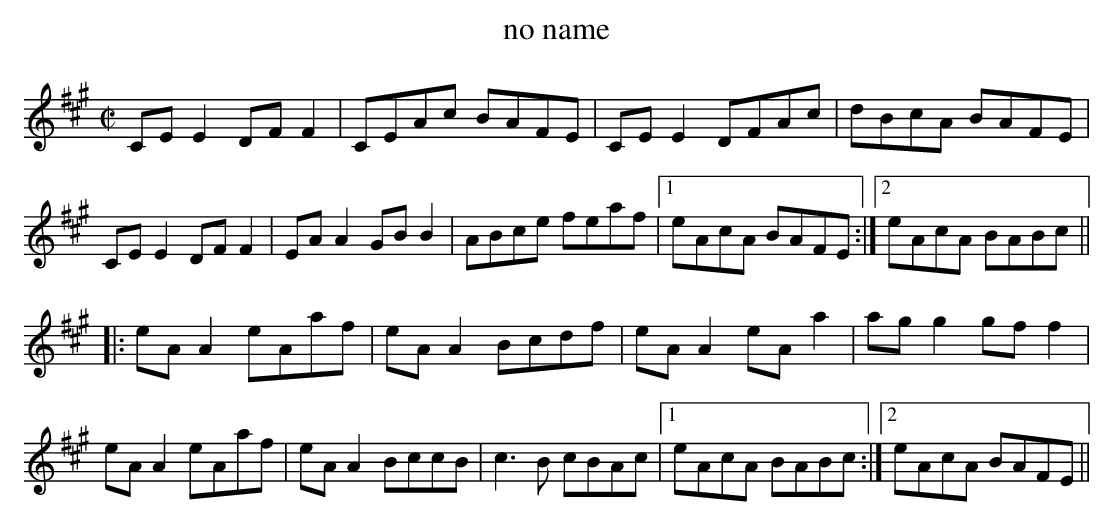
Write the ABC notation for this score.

X:1
T:no name
M:C|
K:A
CEE2 DFF2|CEAc BAFE|CEE2 DFAc|dBcA BAFE|
CEE2 DFF2|EAA2 GBB2|ABce feaf|1 eAcA BAFE:|2 eAcA BABc||
|:eAA2 eAaf|eAA2 Bcdf|eAA2 eAa2|agg2 gff2|
eAA2 eAaf|eAA2 BccB|c3B cBAc|1 eAcA BABc:|2 eAcA BAFE||
